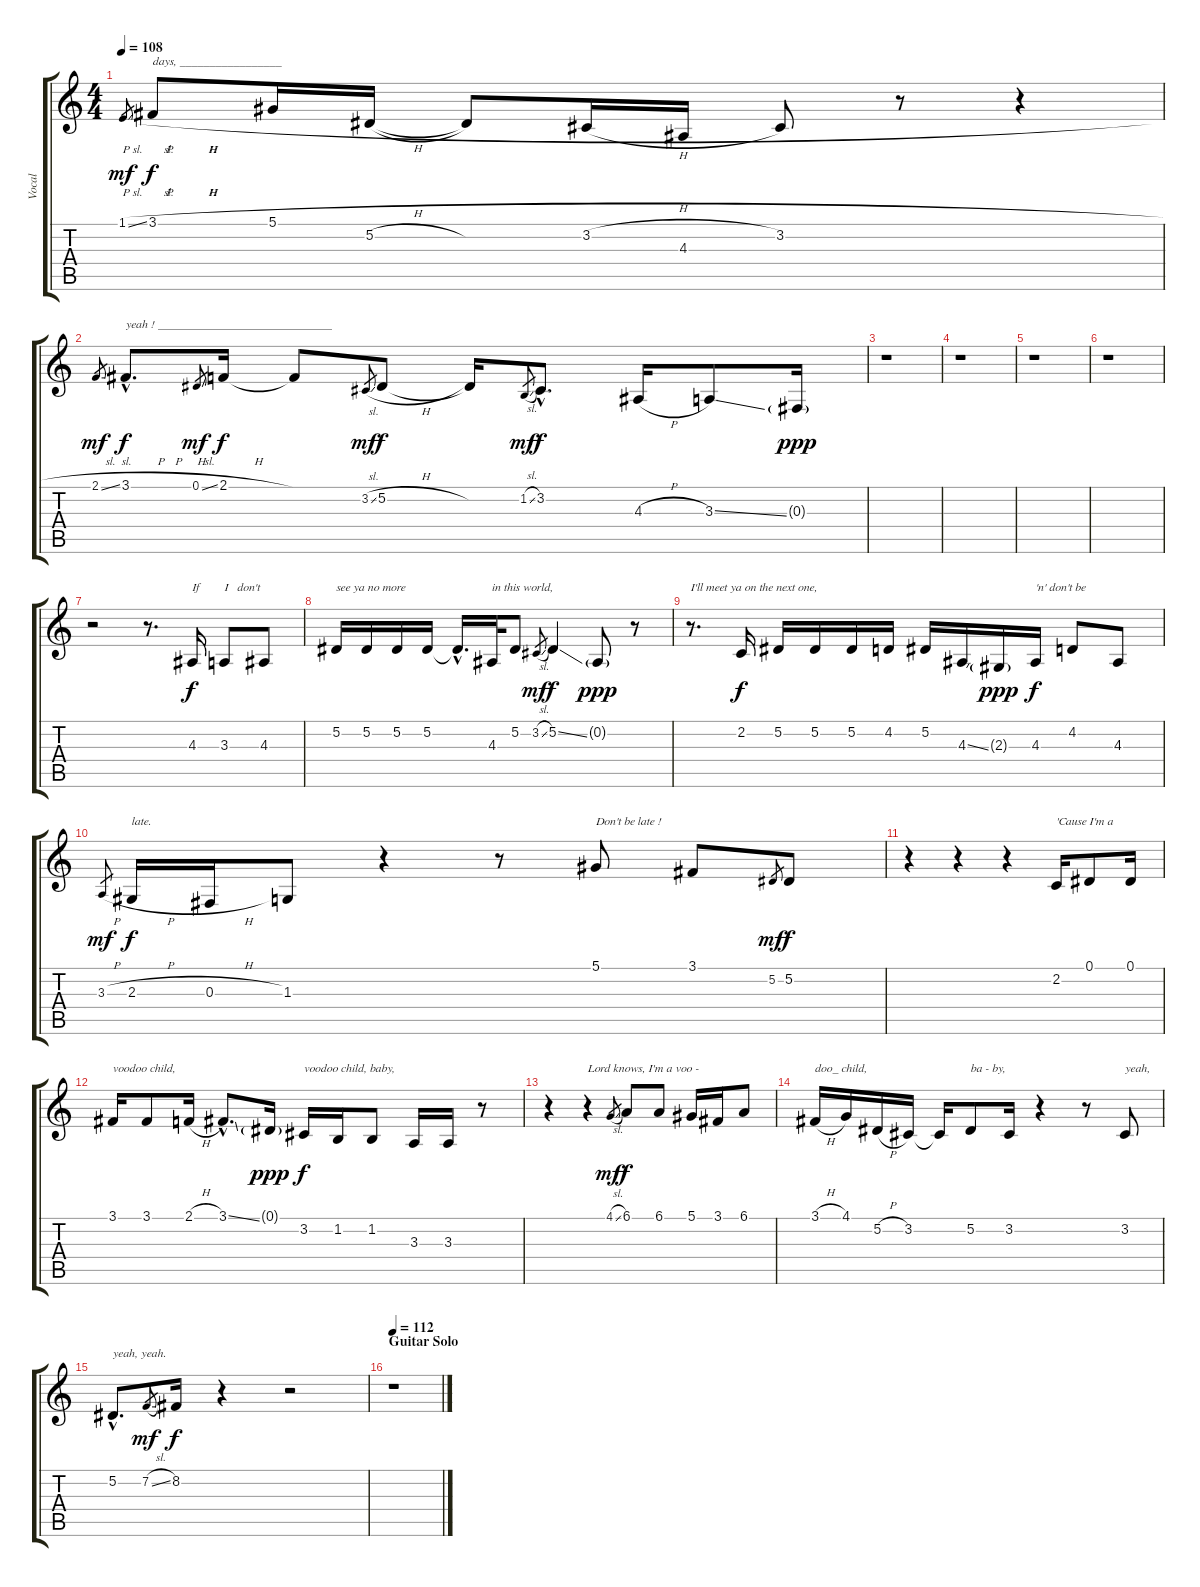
\track ("Vocal" "Vocal") {instrument flute}
\staff {score tabs}
\tuning (Eb4 Bb3 Gb3 Db3 Ab2 Eb2) {hide}
\ts (4 4)
\tempo 108
\clef g2
\ks c
1.1{sl}.8{gr dy mf} 3.1{h}.8{txt "days, _________________" dy f} 5.1{h}.16 5.2{h}.16 5.2{t}.8 3.2{h}.16 4.3.16 3.2.8 r.8 r.4 |
2.1{sl}.8{gr dy mf} 3.1{h hac}.8{d txt "yeah ! _____________________________" dy f} 0.1{sl}.8{gr dy mf} 2.1{h}.16{dy f} 2.1{t}.8 3.2{sl}.8{gr dy mf} 5.2{h}.8{dy f} 5.2{t}.16 1.2{sl}.8{gr dy mf} 3.2{hac}.8{d dy f} 4.3{h}.16 3.3{ss}.8 0.3{g}.16{dy ppp} |
r.1 |
r.1 |
r.1 |
r.1 |
r.2 r.8{d} 4.3.16{txt "If" dy f} 3.3.8{txt "I   don't"} 4.3.8 |
5.2.16{txt "see ya no more"} 5.2.16 5.2.16 5.2.16 5.2{hac t}.16{d} 4.3.32{txt "in this world,"} 5.2.8 3.2{sl}.8{gr dy mf} 5.2{ss}.4{dy f} 0.2{g}.8{dy ppp} r.8 |
r.8{d txt "I'll meet ya on the next one,"} 2.2.16{dy f} 5.2.16 5.2.16 5.2.16 4.2.16 5.2.16 4.3{ss}.16 2.3{g}.16{dy ppp} 4.3.16{txt "'n' don't be" dy f} 4.2.8 4.3.8 |
3.3{h}.8{gr dy mf} 2.3{h}.16{txt "late." dy f} 0.3{h}.16 1.3.8 r.4 r.8 5.1.8{txt "Don't be late !"} 3.1.8 5.2.8{gr dy mf} 5.2.8{dy f} |
r.4 r.4 r.4 2.2.16{txt "'Cause I'm a"} 0.1.8 0.1.16 |
3.1.16{txt "voodoo child,"} 3.1.8 2.1{h}.16 3.1{ss hac}.8{d} 0.1{g}.16{dy ppp} 3.2.16{txt "voodoo child, baby," dy f} 1.2.16 1.2.8 3.3.16 3.3.16 r.8 |
r.4 r.4{txt "Lord knows, I'm a voo -"} 4.1{sl}.8{gr dy mf} 6.1.8{dy f} 6.1.8 5.1.16 3.1.16 6.1.8 |
3.1{h}.16{txt "doo_ child,"} 4.1.16 5.2{h}.16 3.2.16 3.2{t}.16 5.2.8{txt "ba - by,"} 3.2.16 r.4 r.8 3.2.8{txt "yeah,"} |
5.2{hac}.8{d txt "yeah, yeah."} 7.2{sl}.8{gr dy mf} 8.2.16{dy f} r.4 r.2 |
\section ("" "Guitar Solo")
\tempo 112
r.1
